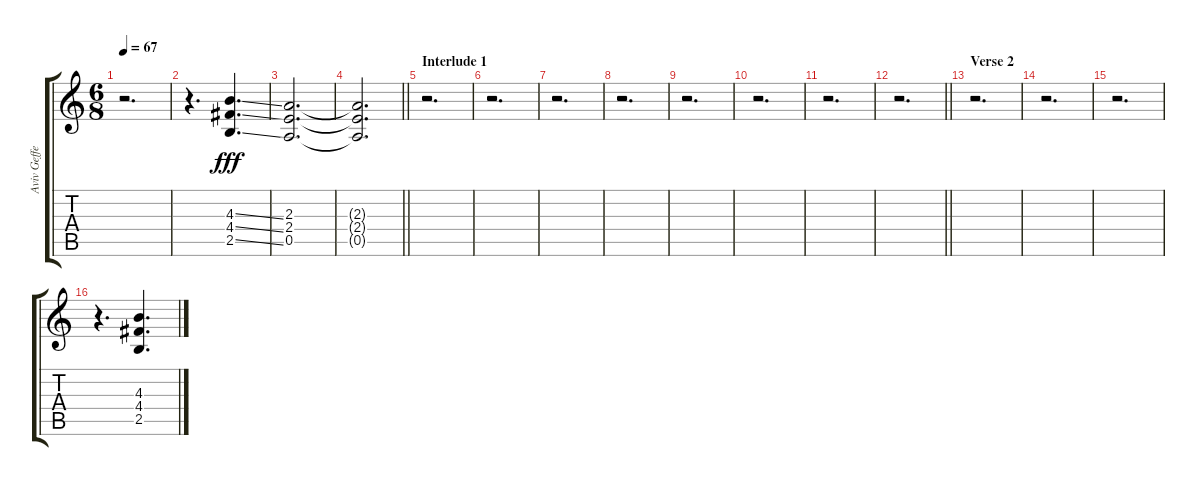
\track ("Aviv Geffen (Guitar)" "Aviv Geffe") {instrument acousticguitarsteel}
\staff {score tabs}
\tuning (E4 B3 G3 D3 A2 E2) {hide}
\ts (6 8)
\tempo 67
\clef g2
\ks c
r.2{d dy fff} |
r.4{d} (4.3{ss} 4.4{ss} 2.5{ss}).4{d volume 16 instrument electricguitarjazz} |
(2.3 2.4 0.5).2{d} |
\barLineRight lightlight
(2.3{t} 2.4{t} 0.5{t}).2{d} |
\section ("" "Interlude 1")
r.2{d} |
r.2{d} |
r.2{d} |
r.2{d} |
r.2{d} |
r.2{d} |
r.2{d} |
\barLineRight lightlight
r.2{d} |
\section ("" "Verse 2")
r.2{d} |
r.2{d} |
r.2{d} |
r.4{d} (4.3{ss} 4.4{ss} 2.5{ss}).4{d}
